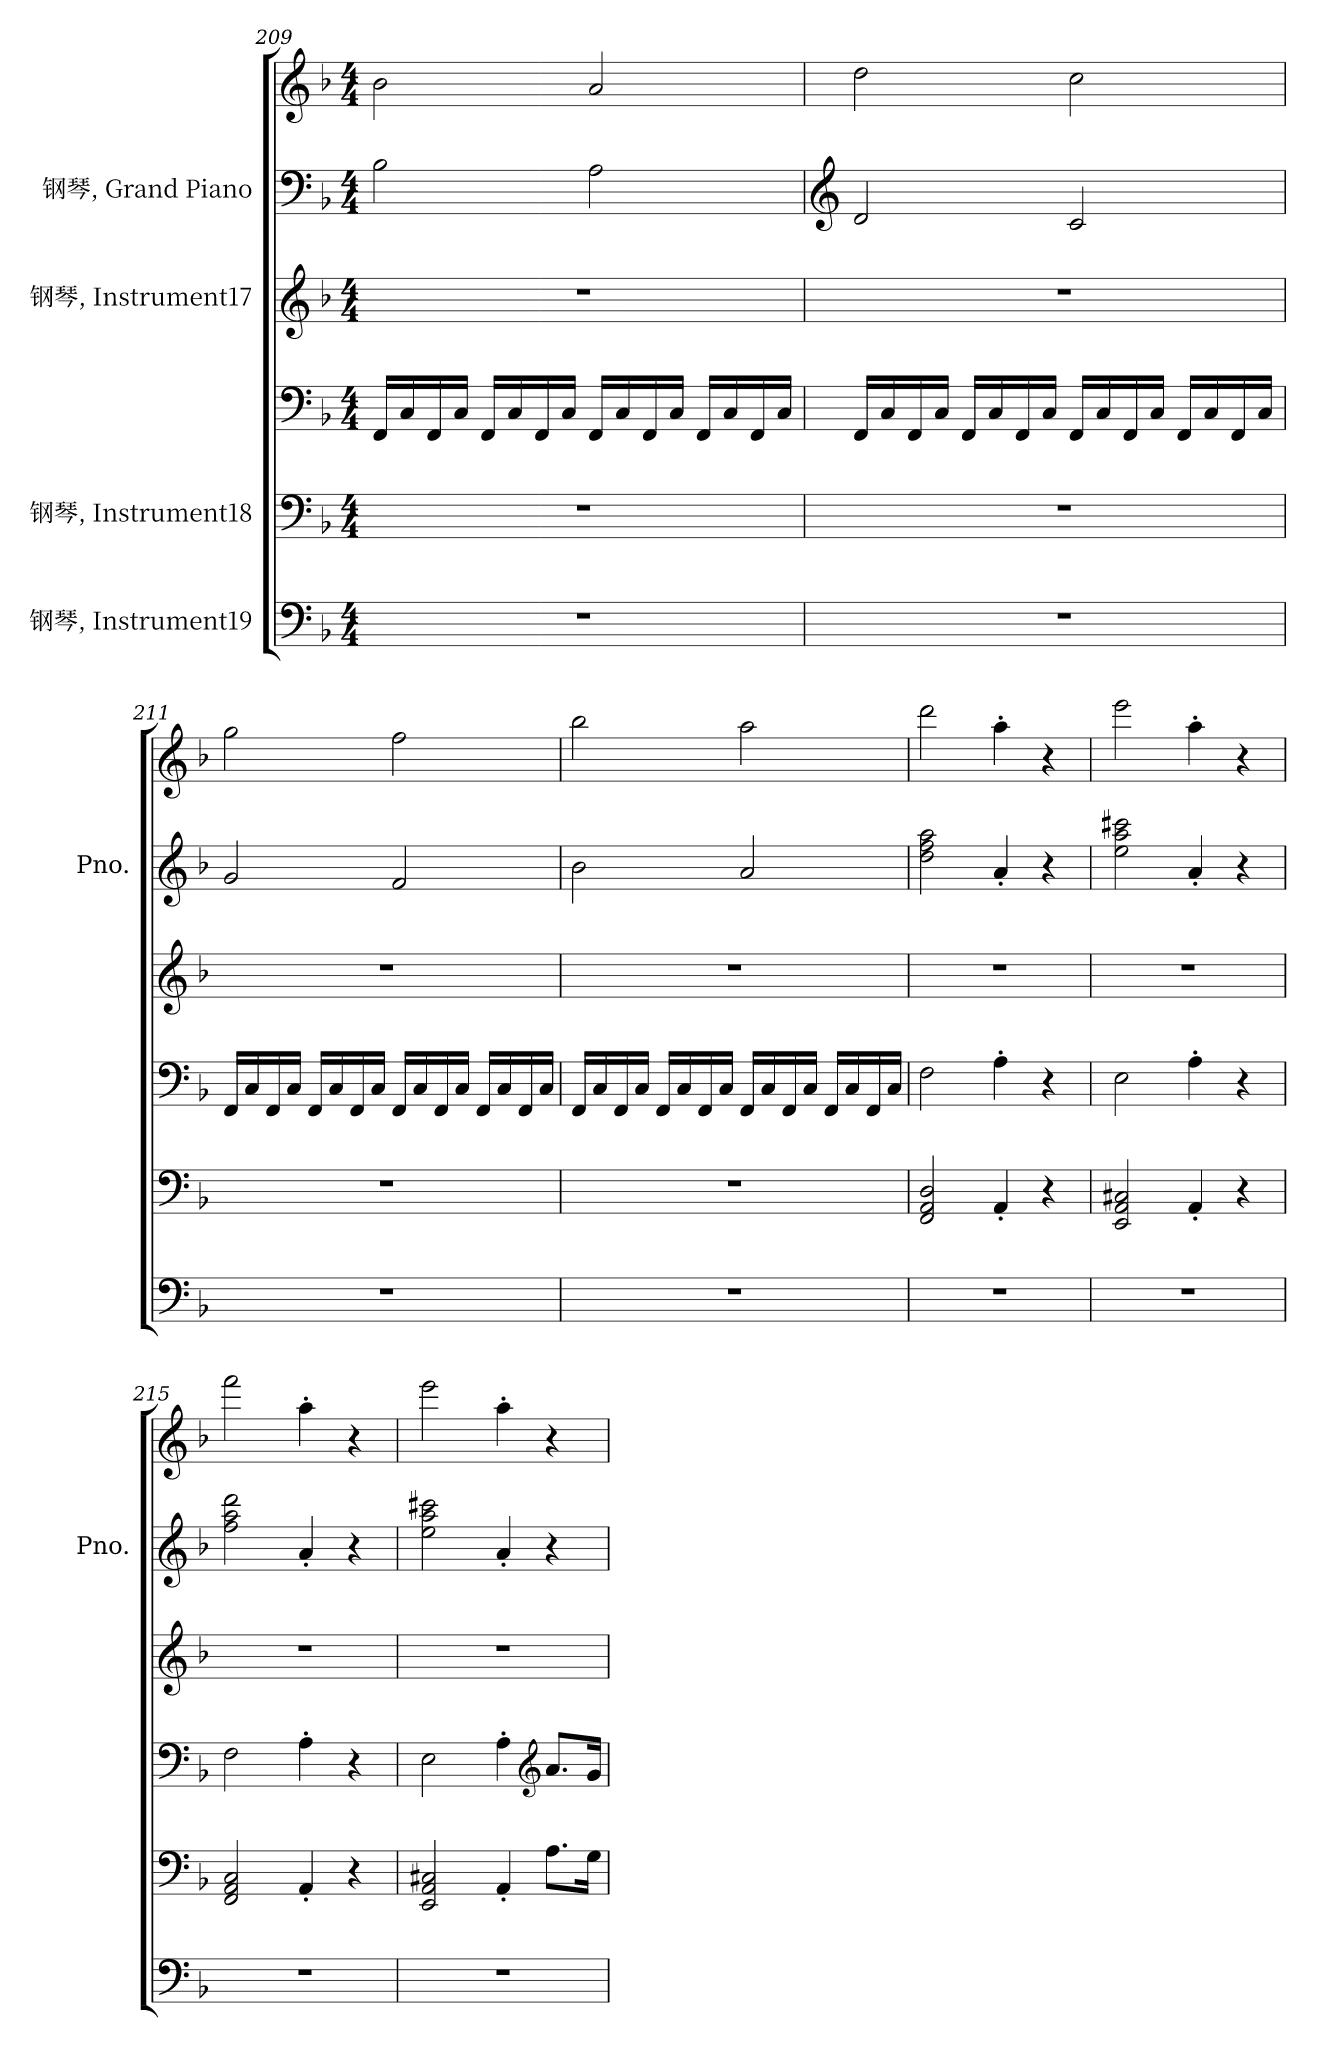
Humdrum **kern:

**kern	**kern	**kern	**kern	**kern	**kern
*part4	*part3	*part3	*part2	*part1	*part1
*staff6	*staff5	*staff4	*staff3	*staff2	*staff1
*I"钢琴, Instrument19	*I"钢琴, Instrument18	*	*I"钢琴, Instrument17	*I"钢琴, Grand Piano	*
*	*	*	*	*I'Pno.	*
*clefF4	*clefF4	*clefF4	*clefG2	*clefF4	*clefG2
*k[b-]	*k[b-]	*k[b-]	*k[b-]	*k[b-]	*k[b-]
*M4/4	*M4/4	*M4/4	*M4/4	*M4/4	*M4/4
=209	=209	=209	=209	=209	=209
1r	1r	16FF/LL	1r	2B-\	2b-\
.	.	16C/	.	.	.
.	.	16FF/	.	.	.
.	.	16C/JJ	.	.	.
.	.	16FF/LL	.	.	.
.	.	16C/	.	.	.
.	.	16FF/	.	.	.
.	.	16C/JJ	.	.	.
.	.	16FF/LL	.	2A\	2a/
.	.	16C/	.	.	.
.	.	16FF/	.	.	.
.	.	16C/JJ	.	.	.
.	.	16FF/LL	.	.	.
.	.	16C/	.	.	.
.	.	16FF/	.	.	.
.	.	16C/JJ	.	.	.
!!LO:LB:g=z
=210	=210	=210	=210	=210	=210
*	*	*	*	*clefG2	*
1r	1r	16FF/LL	1r	2d/	2dd\
.	.	16C/	.	.	.
.	.	16FF/	.	.	.
.	.	16C/JJ	.	.	.
.	.	16FF/LL	.	.	.
.	.	16C/	.	.	.
.	.	16FF/	.	.	.
.	.	16C/JJ	.	.	.
.	.	16FF/LL	.	2c/	2cc\
.	.	16C/	.	.	.
.	.	16FF/	.	.	.
.	.	16C/JJ	.	.	.
.	.	16FF/LL	.	.	.
.	.	16C/	.	.	.
.	.	16FF/	.	.	.
.	.	16C/JJ	.	.	.
=211	=211	=211	=211	=211	=211
1r	1r	16FF/LL	1r	2g/	2gg\
.	.	16C/	.	.	.
.	.	16FF/	.	.	.
.	.	16C/JJ	.	.	.
.	.	16FF/LL	.	.	.
.	.	16C/	.	.	.
.	.	16FF/	.	.	.
.	.	16C/JJ	.	.	.
.	.	16FF/LL	.	2f/	2ff\
.	.	16C/	.	.	.
.	.	16FF/	.	.	.
.	.	16C/JJ	.	.	.
.	.	16FF/LL	.	.	.
.	.	16C/	.	.	.
.	.	16FF/	.	.	.
.	.	16C/JJ	.	.	.
!!LO:PB:g=z
=212	=212	=212	=212	=212	=212
1r	1r	16FF/LL	1r	2b-\	2bb-\
.	.	16C/	.	.	.
.	.	16FF/	.	.	.
.	.	16C/JJ	.	.	.
.	.	16FF/LL	.	.	.
.	.	16C/	.	.	.
.	.	16FF/	.	.	.
.	.	16C/JJ	.	.	.
.	.	16FF/LL	.	2a/	2aa\
.	.	16C/	.	.	.
.	.	16FF/	.	.	.
.	.	16C/JJ	.	.	.
.	.	16FF/LL	.	.	.
.	.	16C/	.	.	.
.	.	16FF/	.	.	.
.	.	16C/JJ	.	.	.
=213	=213	=213	=213	=213	=213
1r	2FF/ 2AA/ 2D/	2F\	1r	2dd\ 2ff\ 2aa\	2ddd\
.	4AA'/	4A'\	.	4a'/	4aa'\
.	4r	4r	.	4r	4r
=214	=214	=214	=214	=214	=214
1r	2EE/ 2AA/ 2C#X/	2E\	1r	2ee\ 2aa\ 2ccc#X\	2eee\
.	4AA'/	4A'\	.	4a'/	4aa'\
.	4r	4r	.	4r	4r
=215	=215	=215	=215	=215	=215
1r	2FF/ 2AA/ 2C/	2F\	1r	2ff\ 2aa\ 2ddd\	2fff\
.	4AA'/	4A'\	.	4a'/	4aa'\
.	4r	4r	.	4r	4r
=216	=216	=216	=216	=216	=216
1r	2EE/ 2AA/ 2C#X/	2E\	1r	2ee\ 2aa\ 2ccc#X\	2eee\
.	4AA'/	4A'\	.	4a'/	4aa'\
*	*	*clefG2	*	*	*
.	8.A\L	8.a/L	.	4r	4r
.	16G\Jk	16g/Jk	.	.	.
=	=	=	=	=	=
*-	*-	*-	*-	*-	*-
